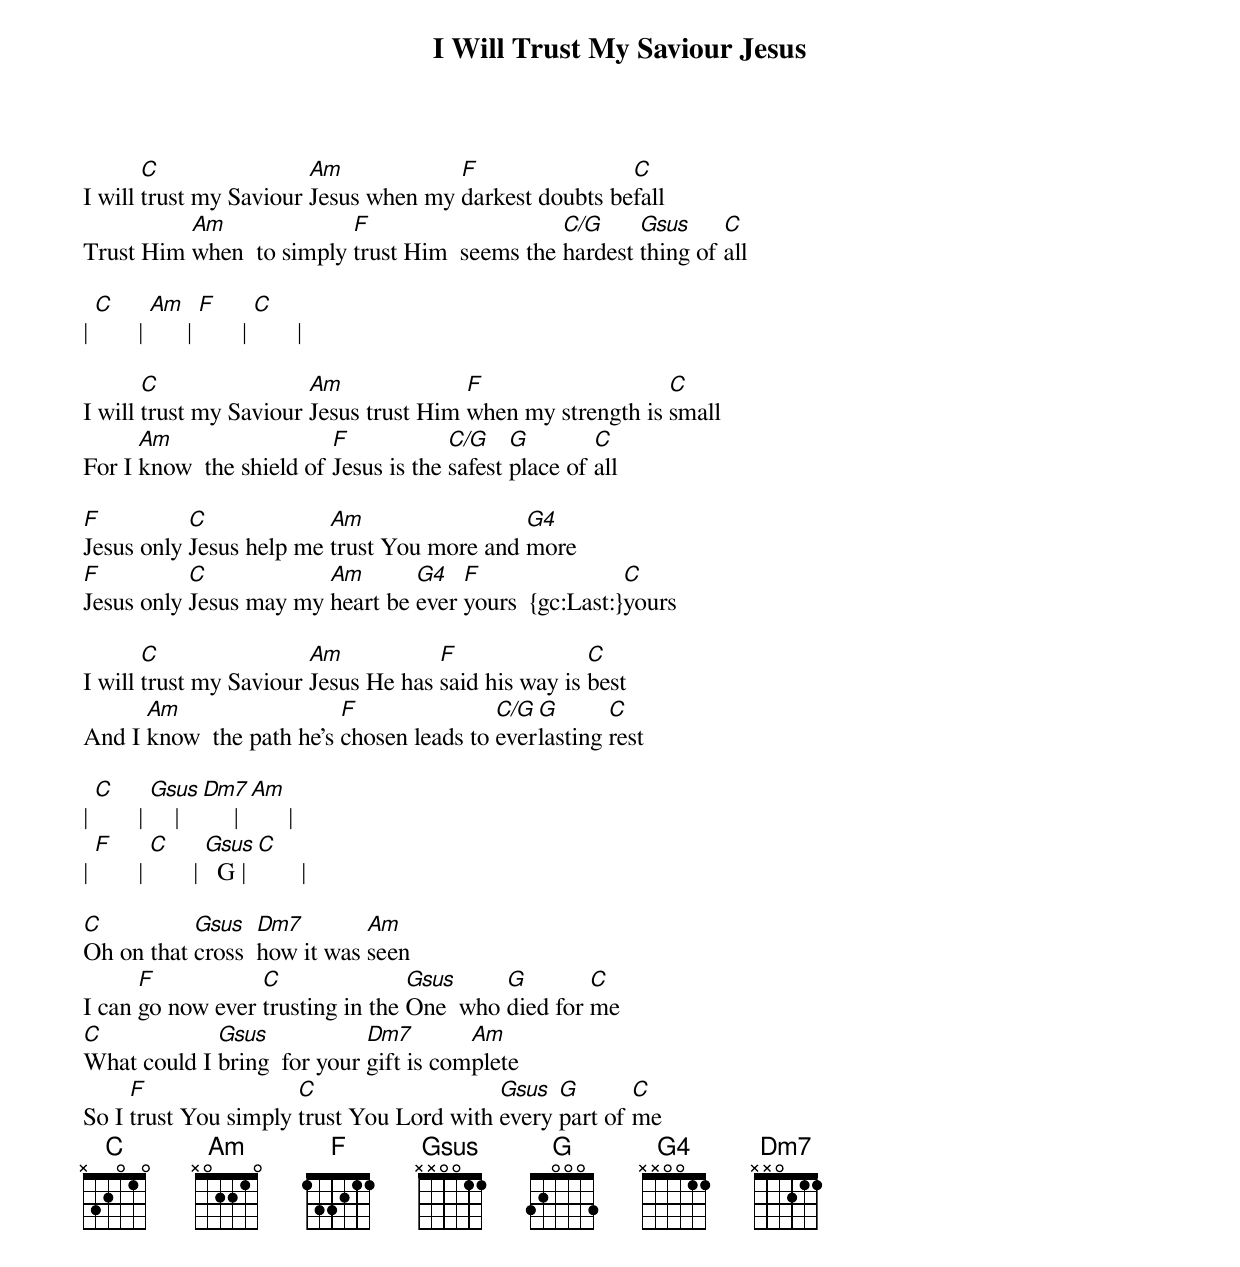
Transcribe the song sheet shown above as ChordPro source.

{title: I Will Trust My Saviour Jesus}
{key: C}
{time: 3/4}
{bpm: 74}
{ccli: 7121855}
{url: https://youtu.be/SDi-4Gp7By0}
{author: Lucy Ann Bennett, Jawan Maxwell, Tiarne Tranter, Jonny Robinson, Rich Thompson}
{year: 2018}
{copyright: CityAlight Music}

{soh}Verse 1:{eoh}
I will [C]trust my Saviour [Am]Jesus when my [F]darkest doubts be[C]fall
Trust Him [Am]when  to simply [F]trust Him  seems the [C/G]hardest [Gsus]thing of [C]all

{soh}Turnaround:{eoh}
| [C]       | [Am]      | [F]       | [C]       |

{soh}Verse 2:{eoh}
I will [C]trust my Saviour [Am]Jesus trust Him [F]when my strength is [C]small
For I [Am]know  the shield of [F]Jesus is the [C/G]safest [G]place of [C]all

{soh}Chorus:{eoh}
[F]Jesus only [C]Jesus help me [Am]trust You more and [G4]more
[F]Jesus only [C]Jesus may my [Am]heart be [G4]ever [F]yours  {gc:Last:}[C]yours

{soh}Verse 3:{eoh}
I will [C]trust my Saviour [Am]Jesus He has [F]said his way is [C]best
And I [Am]know  the path he's [F]chosen leads to [C/G]ever[G]lasting [C]rest

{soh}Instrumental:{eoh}
| [C]       | [Gsus]    | [Dm7]     | [Am]      |
| [F]       | [C]       | [Gsus]  G | [C]       |

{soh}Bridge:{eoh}
[C]Oh on that [Gsus]cross  [Dm7]how it was [Am]seen
I can [F]go now ever [C]trusting in the [Gsus]One  who [G]died for [C]me
[C]What could I [Gsus]bring  for your [Dm7]gift is com[Am]plete
So I [F]trust You simply [C]trust You Lord with [Gsus]every [G]part of [C]me
